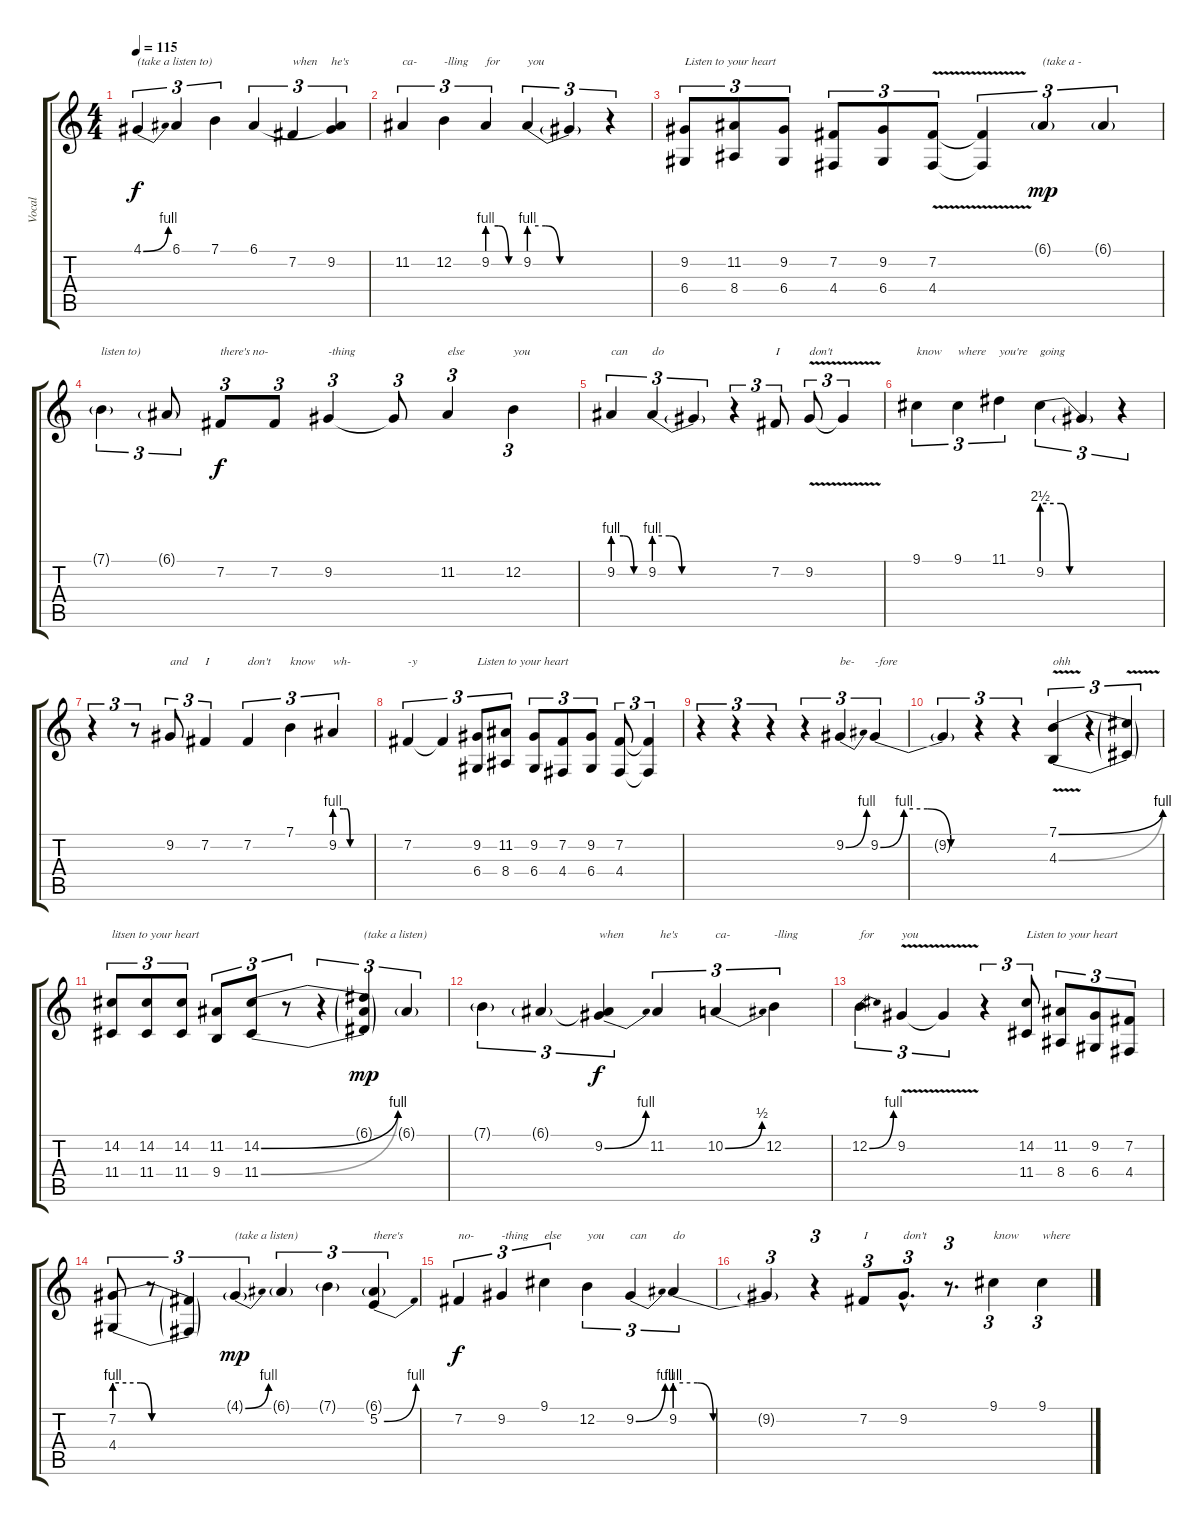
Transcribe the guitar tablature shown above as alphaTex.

\track ("Vocal" "Vocal") {instrument lead1square}
\staff {score tabs}
\tuning (E4 B3 G3 D3 A2 E2) {hide}
\ts (4 4)
\tempo 115
\clef g2
\ks c
4.1{be (bend 0 0 60 4)}.4{tu (3 2) txt "(take a listen to)" dy f} 6.1.4{tu (3 2)} 7.1.4{tu (3 2)} 6.1.4{tu (3 2)} 7.2.4{tu (3 2) txt "when"} (6.1{t} 9.2).4{tu (3 2) txt "he's"} |
11.2.4{tu (3 2) txt "ca-"} 12.2.4{tu (3 2) txt "-lling"} 9.2{be (custom 0 4 20 4 40 0 60 0)}.4{tu (3 2) txt "for"} 9.2{be (custom 0 4 13 4 24 0 30 0 40 0 60 0)}.4{tu (3 2) txt "you"} 9.2{t}.4{tu (3 2)} r.4{tu (3 2)} |
(9.2 6.4).8{tu (3 2) txt "Listen to your heart"} (11.2 8.4).8{tu (3 2)} (9.2 6.4).8{tu (3 2)} (7.2 4.4).8{tu (3 2)} (9.2 6.4).8{tu (3 2)} (7.2{v} 4.4{v}).8{tu (3 2)} (7.2{t} 4.4{t}).4{tu (3 2)} 6.1{g}.4{tu (3 2) txt "(take a -" dy mp} 6.1{g}.4{tu (3 2)} |
7.1{g}.4{tu (3 2) txt "listen to)"} 6.1{g}.8{tu (3 2)} 7.2.8{tu (3 2) txt "there's no-" dy f} 7.2.8{tu (3 2)} 9.2.4{tu (3 2) txt "-thing"} 9.2{t}.8{tu (3 2)} 11.2.4{tu (3 2) txt "else"} 12.2.4{tu (3 2) txt "you"} |
9.2{be (custom 0 4 20 4 40 0 60 0)}.4{tu (3 2) txt "can"} 9.2{be (custom 0 4 12 4 22 0 27 0 40 0 60 0)}.4{tu (3 2) txt "do"} 9.2{t}.4{tu (3 2)} r.4{tu (3 2)} 7.2.8{tu (3 2) txt "I"} 9.2{v}.8{tu (3 2) txt "don't"} 9.2{t}.4{tu (3 2)} |
9.1.4{tu (3 2) txt "know"} 9.1.4{tu (3 2) txt "where"} 11.1.4{tu (3 2) txt "you're"} 9.2{be (custom 0 10 15 10 22 0 25 0 29 0 40 0 60 0)}.4{tu (3 2) txt "going"} 9.2{t}.4{tu (3 2)} r.4{tu (3 2)} |
r.4{tu (3 2)} r.8{tu (3 2)} 9.2.8{tu (3 2) txt "and"} 7.2.4{tu (3 2) txt "I"} 7.2.4{tu (3 2) txt "don't"} 7.1.4{tu (3 2) txt "know"} 9.2{be (custom 0 4 15 4 20 4 26 0 32 0 40 0 60 0)}.4{tu (3 2) txt "wh-"} |
7.2.4{tu (3 2) txt "-y"} 7.2{t}.4{tu (3 2)} (9.2 6.4).8{tu (3 2) txt "Listen to your heart"} (11.2 8.4).8{tu (3 2)} (9.2 6.4).8{tu (3 2)} (7.2 4.4).8{tu (3 2)} (9.2 6.4).8{tu (3 2)} (7.2 4.4).8{tu (3 2)} (7.2{t} 4.4{t}).4{tu (3 2)} |
r.4{tu (3 2)} r.4{tu (3 2)} r.4{tu (3 2)} r.4{tu (3 2)} 9.2{be (bend 0 0 60 4)}.4{tu (3 2) txt "be-"} 9.2{be (custom 0 0 15 4 30 4 45 0 60 0)}.4{tu (3 2) txt "-fore"} |
9.2{t}.4{tu (3 2)} r.4{tu (3 2)} r.4{tu (3 2)} (7.1{be (bend 0 0 60 4) v} 4.3{be (bend 0 0 60 4) v}).4{tu (3 2) txt "ohh"} r.4{tu (3 2)} (7.1{t} 4.3{t}).4{tu (3 2)} |
(14.2 11.4).8{tu (3 2) txt "litsen to your heart"} (14.2 11.4).8{tu (3 2)} (14.2 11.4).8{tu (3 2)} (11.2 9.4).8{tu (3 2)} (14.2{be (bend 0 0 60 4)} 11.4{be (bend 0 0 60 4)}).8{tu (3 2)} r.8{tu (3 2)} r.4{tu (3 2)} (6.1{g} 14.2{t} 11.4{t}).4{tu (3 2) txt "(take a listen)" dy mp} 6.1{g}.4{tu (3 2)} |
7.1{g}.4{tu (3 2)} 6.1{g}.4{tu (3 2)} (6.1{t} 9.2{be (bend 0 0 60 4)}).4{tu (3 2) txt "when" dy f} 11.2.4{tu (3 2) txt " he's"} 10.2{be (bend 0 0 60 2)}.4{tu (3 2) txt "ca-"} 12.2.4{tu (3 2) txt "-lling"} |
12.2{be (bend 0 0 60 4)}.4{tu (3 2) txt "for"} 9.2{v}.4{tu (3 2) txt "you"} 9.2{t}.4{tu (3 2)} r.4{tu (3 2)} (14.2 11.4).8{tu (3 2) txt "Listen to your heart"} (11.2 8.4).8{tu (3 2)} (9.2 6.4).8{tu (3 2)} (7.2 4.4).8{tu (3 2)} |
(7.2{be (custom 0 4 14 4 20 0 40 0 60 0)} 4.4{be (custom 0 4 14 4 20 0 40 0 60 0)}).8{tu (3 2)} r.8{tu (3 2)} (7.2{t} 4.4{t}).4{tu (3 2)} 4.1{be (bend 0 0 60 4) g}.4{tu (3 2) txt "(take a listen)" dy mp} 6.1{g}.4{tu (3 2)} 7.1{g}.4{tu (3 2)} (6.1{g} 5.2{be (bend 0 0 60 4)}).4{tu (3 2) txt "there's"} |
7.2.4{tu (3 2) txt "no-" dy f} 9.2.4{tu (3 2) txt "-thing"} 9.1.4{tu (3 2) txt "else"} 12.2.4{tu (3 2) txt "you"} 9.2{be (bend 0 0 60 4)}.4{tu (3 2) txt "can"} 9.2{be (custom 0 4 10 4 17 0 40 0 60 0)}.4{tu (3 2) txt "do"} |
9.2{t}.4{tu (3 2)} r.4{tu (3 2)} 7.2.8{tu (3 2) txt "I"} 9.2{hac}.8{d tu (3 2) txt "don't"} r.8{d tu (3 2)} 9.1.4{tu (3 2) txt "know"} 9.1.4{tu (3 2) txt "where"}
